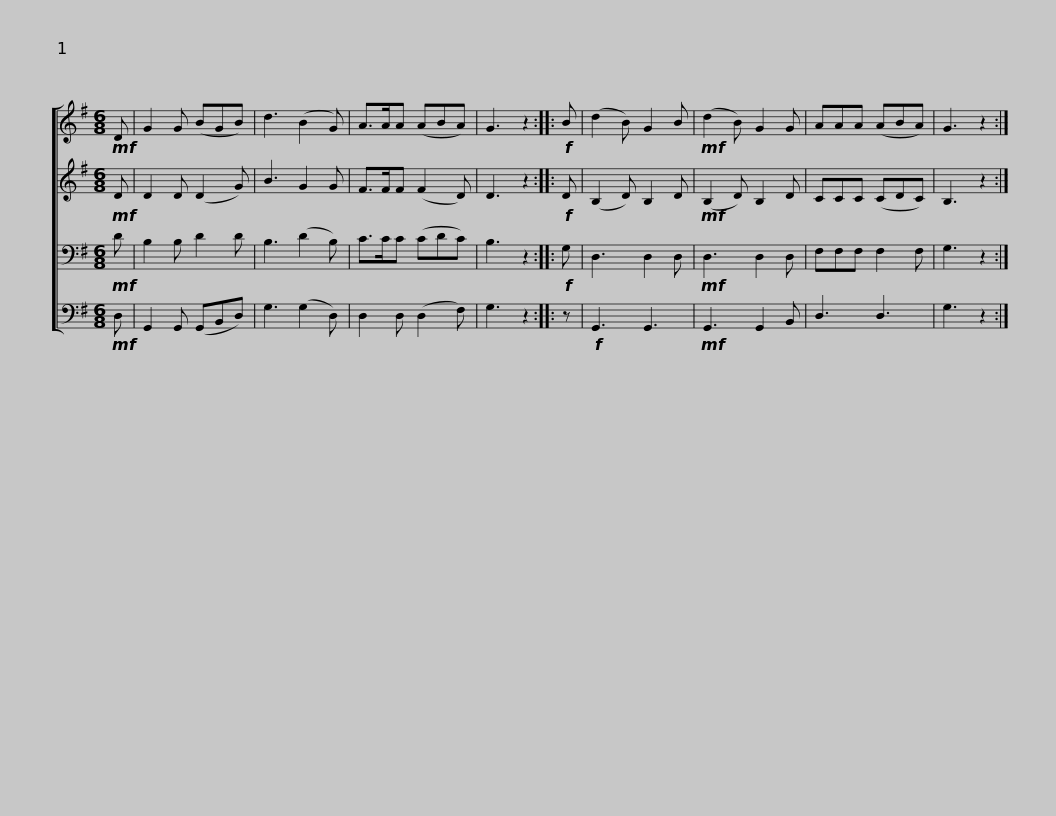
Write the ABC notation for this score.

X:1
%%score [ 1 2 3 4 ]
L:1/8
M:6/8
I:linebreak $
K:G
V:1 treble
V:2 treble
V:3 bass
V:4 bass
V:1
!mf! D | G2 G (BGB) | d3 (B2 G) | A>AA (ABA) | G3 z2 :: %5
!f! B | (d2 B) G2 B |$!mf! (d2 B) G2 G | AAA (ABA) | G3 z2 :| %10
V:2
!mf! D | D2 D (D2 G) | B3 G2 G | F>FF (F2 D) | D3 z2 :: %5
!f! D | (B,2 D) B,2 D |$!mf! (B,2 D) B,2 D | CCC (CDC) | B,3 z2 :| %10
V:3
!mf! D | B,2 B, D2 D | B,3 (D2 B,) | C>CC (CDC) | B,3 z2 :: %5
!f! G, | D,3 D,2 D, |$!mf! D,3 D,2 D, | F,F,F, F,2 F, | G,3 z2 :| %10
V:4
!mf! D, | G,,2 G,, (G,,B,,D,) | G,3 (G,2 D,) | D,2 D, (D,2 F,) | G,3 z2 :: %5
 z |!f! G,,3 G,,3 |$!mf! G,,3 G,,2 B,, | D,3 D,3 | G,3 z2 :| %10
